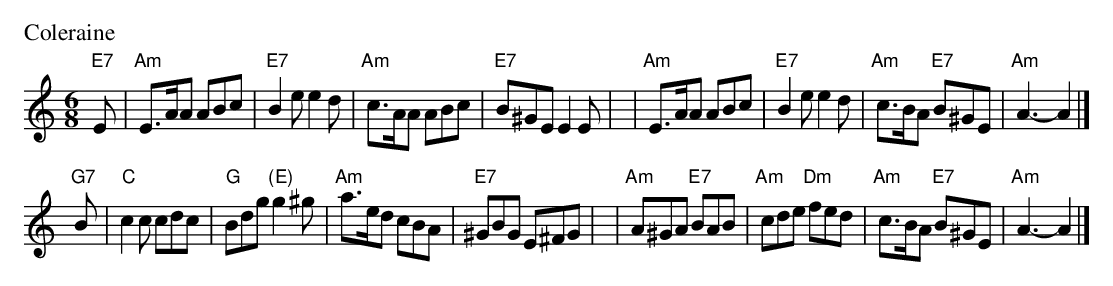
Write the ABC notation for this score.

X:1
P: Coleraine
M: 6/8
L: 1/8
K: Am
"E7"E \
| "Am"E>AA ABc | "E7"B2e e2d | "Am"c>AA ABc | "E7"B^GE E2E | \
| "Am"E>AA ABc | "E7"B2e e2d | "Am"c>BA "E7"B^GE | "Am"A3- A2 |]
"G7"B \
| "C"c2c cdc | "G"Bdg "(E)"g2^g | "Am"a>ed cBA | "E7"^GBG E^FG | \
| "Am"A^GA "E7"BAB | "Am"cde "Dm"fed | "Am"c>BA "E7"B^GE | "Am"A3- A2 |]
